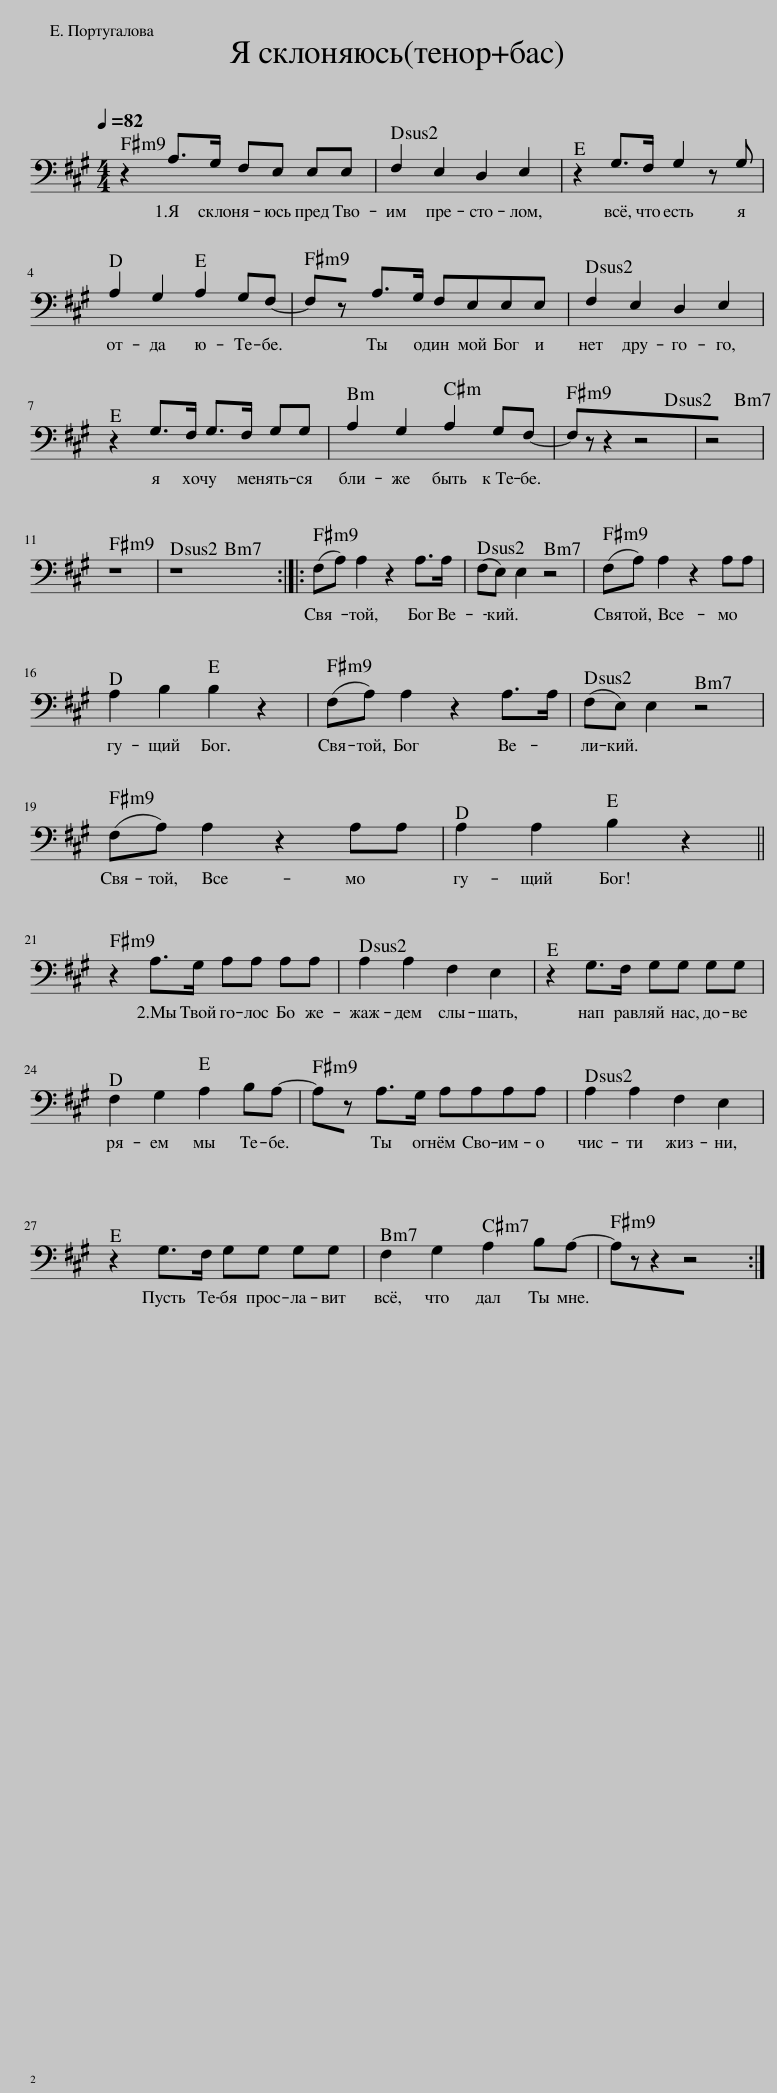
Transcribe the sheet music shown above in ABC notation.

X:1
L:1/8
Q:1/4=82
M:4/4
I:linebreak $
K:A
V:1 bass
V:1
 z2 A,>G, F,E, E,E, | F,2 E,2 D,2 E,2 | z2 G,>F, G,2 z G, |$ A,2 G,2 A,2 G,F,- | F, z A,>G, F,E,E,E, | %5
 F,2 E,2 D,2 E,2 |$ z2 G,>F, G,>F, G,G, | A,2 G,2 A,2 G,F,- | F, z z2 z4 | z4 |$ %10
 z8 | z8 :: (F,A,) A,2 z2 A,>A, | (F,E,) E,2 z4 | (F,A,) A,2 z2 A,A, |$ %15
 A,2 B,2 B,2 z2 | (F,A,) A,2 z2 A,>A, | (F,E,) E,2 z4 |$ (F,A,) A,2 z2 A,A, | A,2 A,2 B,2 z2 ||$ %20
 z2 A,>G, A,A, A,A, | A,2 A,2 F,2 E,2 | z2 G,>F, G,G, G,G, |$ F,2 G,2 A,2 B,A,- | A, z A,>G, A,A,A,A, | %25
 A,2 A,2 F,2 E,2 |$ z2 G,>F, G,G, G,G, | F,2 G,2 A,2 B,A,- | A, z z2 z4 :| %29
